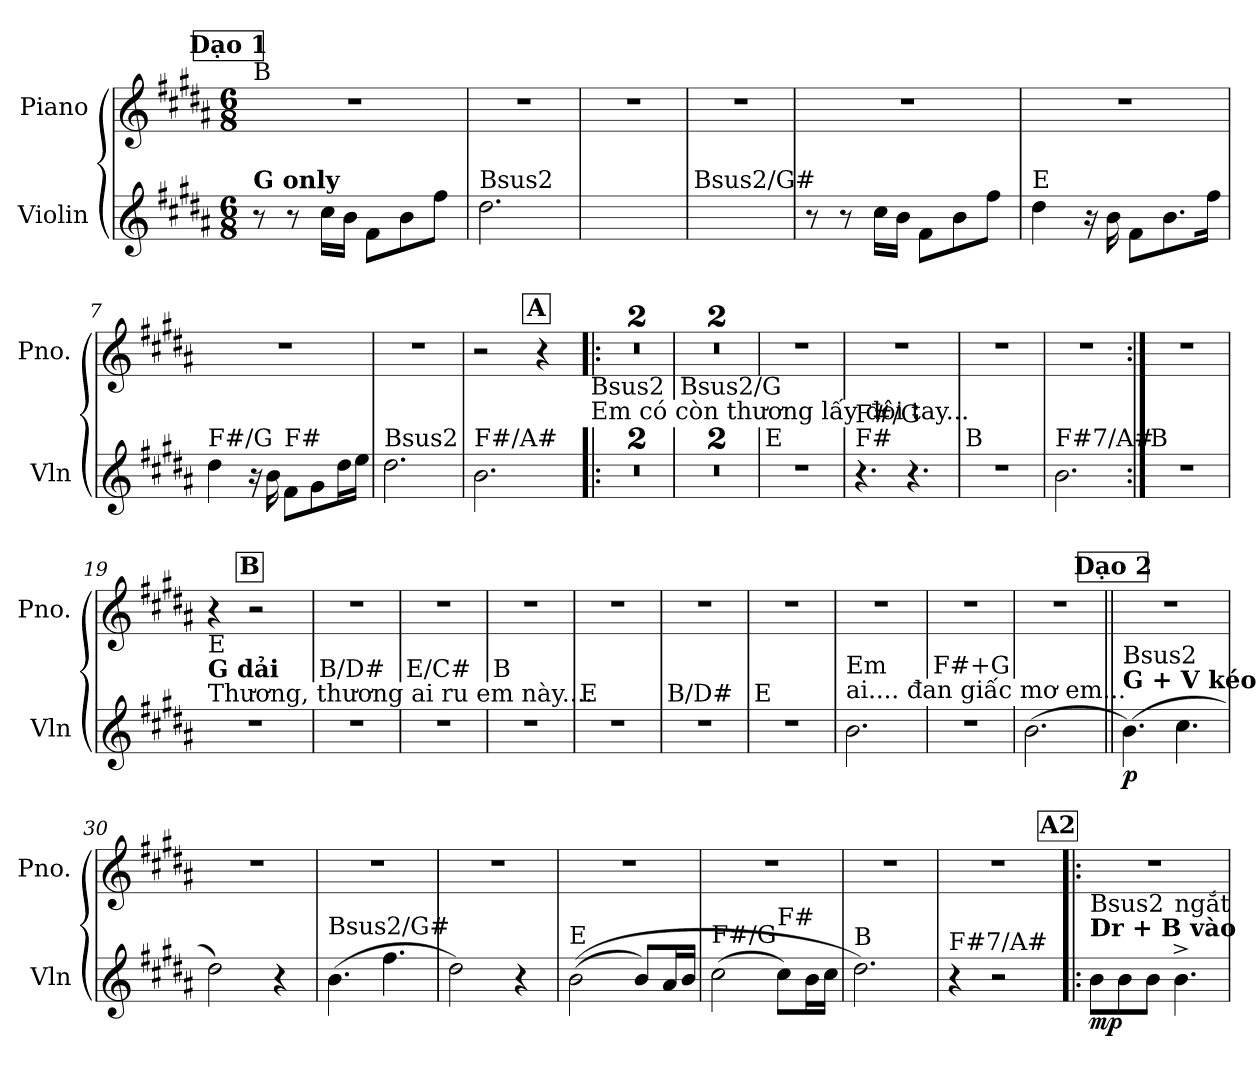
**kern	**dynam	**kern
*part2	*part2	*part1
*staff2	*staff2	*staff1
*I"Violin	*	*I"Piano
*I'Vln	*	*I'Pno.
*clefG2	*	*clefG2
*k[f#c#g#d#a#]	*	*k[f#c#g#d#a#]
*M6/8	*	*M6/8
*MM62	*	*MM62
!!LO:REH:place=s1:a:B:fs=12:t=Dạo 1
=1	=1	=1
!	!	!LO:TX:a:t=B
!LO:TX:a:B:t=G only	!	!
8r	.	2.r
8r	.	.
16cc#\LL	.	.
16b\JJ	.	.
8f#\L	.	.
8b\	.	.
8ff#\J	.	.
=2	=2	=2
!LO:TX:a:t=Bsus2	!	!
2.dd#\	.	2.r
=3	=3	=3
2.ryy	.	2.r
=4	=4	=4
!LO:TX:a:t=Bsus2/G#	!	!
2.ryy	.	2.r
=5	=5	=5
8r	.	2.r
8r	.	.
16cc#\LL	.	.
16b\JJ	.	.
8f#\L	.	.
8b\	.	.
8ff#\J	.	.
=6	=6	=6
!LO:TX:a:t=E	!	!
4dd#\	.	2.r
16r	.	.
16b\	.	.
8f#\L	.	.
8.b\	.	.
16ff#\Jk	.	.
=7	=7	=7
!LO:TX:a:t=F#/G	!	!
4dd#\	.	2.r
16r	.	.
16b\	.	.
!LO:TX:a:t=F#	!	!
8f#\L	.	.
8g#\	.	.
16dd#\L	.	.
16ee\JJ	.	.
!!LO:LB:g=z
=8	=8	=8
!LO:TX:a:t=Bsus2	!	!
2.dd#\	.	2.r
!!LO:REH:place=s1:a:B:fs=12:t=A:qo=2
=9	=9	=9
!LO:TX:a:t=F#/A#	!	!
2.b:\	.	2r
.	.	4r
=10!|:	=10!|:	=10!|:
!LO:TX:a:t=Em có còn thương lấy đôi tay...	!	!
!LO:TX:a:t=Bsus2	!	!
2.r	.	2.r
=11	=11	=11
2.r	.	2.r
=12	=12	=12
!LO:TX:a:t=Bsus2/G	!	!
2.r	.	2.r
=13	=13	=13
2.r	.	2.r
=14	=14	=14
!LO:TX:a:t=E	!	!
2.r	.	2.r
=15	=15	=15
!LO:TX:a:t=F#	!	!
!LO:TX:a:t=F#/G	!	!
4.r	.	2.r
4.r	.	.
=16	=16	=16
!LO:TX:a:t=B	!	!
2.r	.	2.r
=17	=17	=17
!LO:TX:a:t=F#7/A#	!	!
2.b:\	.	2.r
!!LO:LB:g=z
=18:|!	=18:|!	=18:|!
!LO:TX:a:t=B	!	!
2.r	.	2.r
!!LO:REH:place=s1:a:B:fs=12:t=B:qo=1
=19	=19	=19
!LO:TX:a:t=Thương, thương ai ru em này....	!	!
!LO:TX:a:B:t=G dải	!	!
!LO:TX:a:t=E	!	!
2.r	.	4r
.	.	2r
=20	=20	=20
!LO:TX:a:t=B/D#	!	!
2.r	.	2.r
=21	=21	=21
!LO:TX:a:t=E/C#	!	!
2.r	.	2.r
=22	=22	=22
!LO:TX:a:t=B	!	!
2.r	.	2.r
=23	=23	=23
!LO:TX:a:t=E	!	!
2.r	.	2.r
=24	=24	=24
!LO:TX:a:t=B/D#	!	!
2.r	.	2.r
=25	=25	=25
!LO:TX:a:t=E	!	!
2.r	.	2.r
=26	=26	=26
!LO:TX:a:t=ai.... đan giấc mơ em...	!	!
!LO:TX:a:t=Em	!	!
2.b:\	.	2.r
=27	=27	=27
!LO:TX:a:t=F#+G	!	!
2.r	.	2.r
=28	=28	=28
(2.b:\	.	2.r
!!LO:LB:g=z
!!LO:REH:place=s1:a:B:fs=12:t=Dạo 2
=29||	=29||	=29||
!LO:TX:a:B:t=G + V kéo	!	!
!LO:TX:a:t=Bsus2	!	!
!	!LO:DY:b	!
(4.b\)	p	2.r
4.cc#\	.	.
=30	=30	=30
2dd#\)	.	2.r
4r	.	.
=31	=31	=31
!LO:TX:a:t=Bsus2/G#	!	!
(4.b\	.	2.r
4.ff#\	.	.
=32	=32	=32
2dd#\)	.	2.r
4r	.	.
=33	=33	=33
!LO:TX:a:t=E	!	!
((2b\	.	2.r
8b/L)	.	.
16a#/L	.	.
16b/JJ	.	.
=34	=34	=34
!LO:TX:a:t=F#/G	!	!
(2cc#\	.	2.r
!LO:TX:a:t=F#	!	!
8cc#\L)	.	.
16b\L	.	.
16cc#\JJ	.	.
=35	=35	=35
!LO:TX:a:t=B	!	!
2.dd#\)	.	2.r
=36	=36	=36
!LO:TX:a:t=F#7/A#	!	!
4r	.	2.r
2r	.	.
!!LO:LB:g=z
!!LO:REH:place=s1:a:B:fs=12:t=A2
=37!|:	=37!|:	=37!|:
!LO:TX:a:B:t=Dr + B vào	!	!
!LO:TX:a:t=Bsus2	!	!
!	!LO:DY:b	!
8b\L	mp	2.r
8b\	.	.
8b\J	.	.
!LO:TX:a:t=ngắt	!	!
4.b^\	.	.
=	=	=
*-	*-	*-
